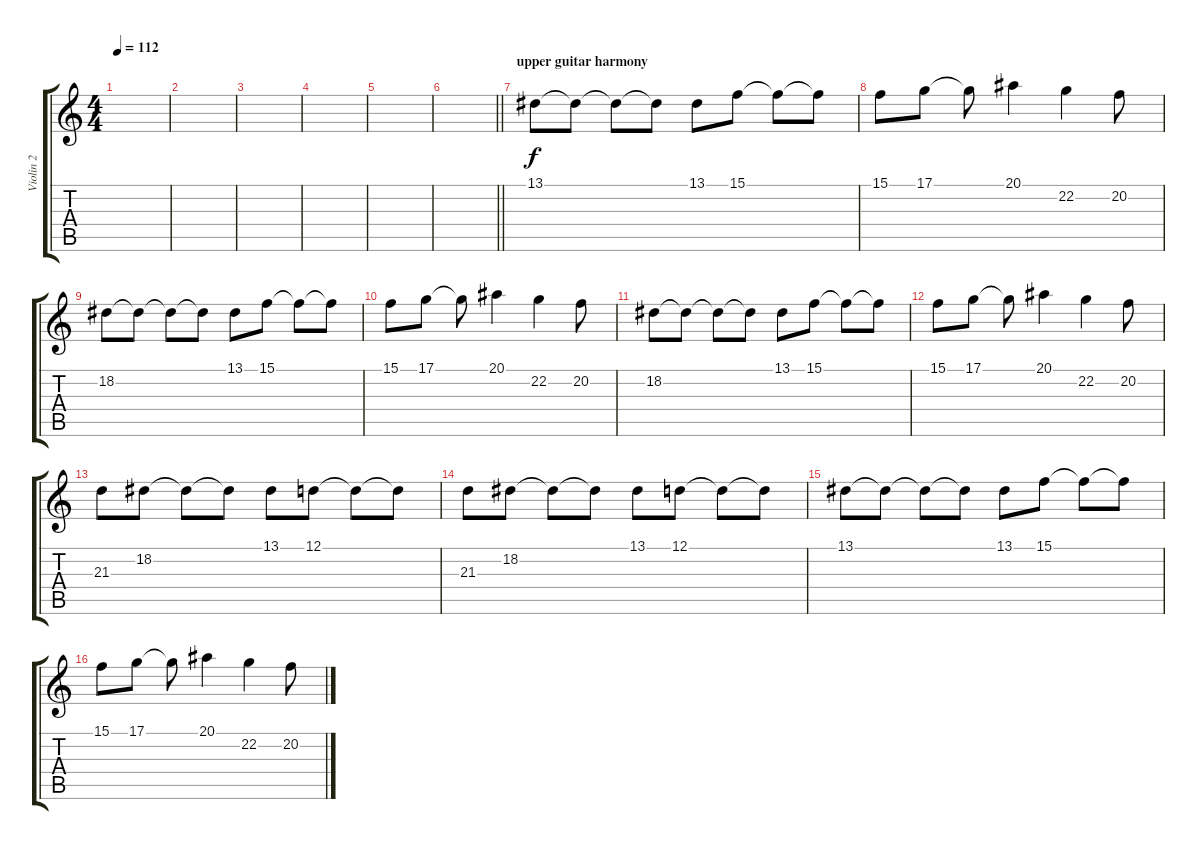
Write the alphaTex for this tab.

\track ("Violin 2" "Violin 2") {instrument violin}
\staff {score tabs}
\tuning (D4 A3 F3 C3 G2 C2) {hide}
\ts (4 4)
\tempo 112
\clef g2
\ks c
|
|
|
|
|
\barLineRight lightlight
|
\section ("" "upper guitar harmony")
13.1.8{volume 6} 13.1{t}.8 13.1{t}.8 13.1{t}.8 13.1.8 15.1.8 15.1{t}.8 15.1{t}.8 |
15.1.8 17.1.8 17.1{t}.8 20.1.4 22.2.4 20.2.8 |
18.2.8 18.2{t}.8 18.2{t}.8 18.2{t}.8 13.1.8 15.1.8 15.1{t}.8 15.1{t}.8 |
15.1.8 17.1.8 17.1{t}.8 20.1.4 22.2.4 20.2.8 |
18.2.8{volume 13} 18.2{t}.8 18.2{t}.8 18.2{t}.8 13.1.8 15.1.8 15.1{t}.8 15.1{t}.8 |
15.1.8 17.1.8 17.1{t}.8 20.1.4 22.2.4 20.2.8 |
21.3.8 18.2.8 18.2{t}.8 18.2{t}.8 13.1.8 12.1.8 12.1{t}.8 12.1{t}.8 |
21.3.8 18.2.8 18.2{t}.8 18.2{t}.8 13.1.8 12.1.8 12.1{t}.8 12.1{t}.8 |
13.1.8 13.1{t}.8 13.1{t}.8 13.1{t}.8 13.1.8 15.1.8 15.1{t}.8 15.1{t}.8 |
15.1.8 17.1.8 17.1{t}.8 20.1.4 22.2.4 20.2.8
